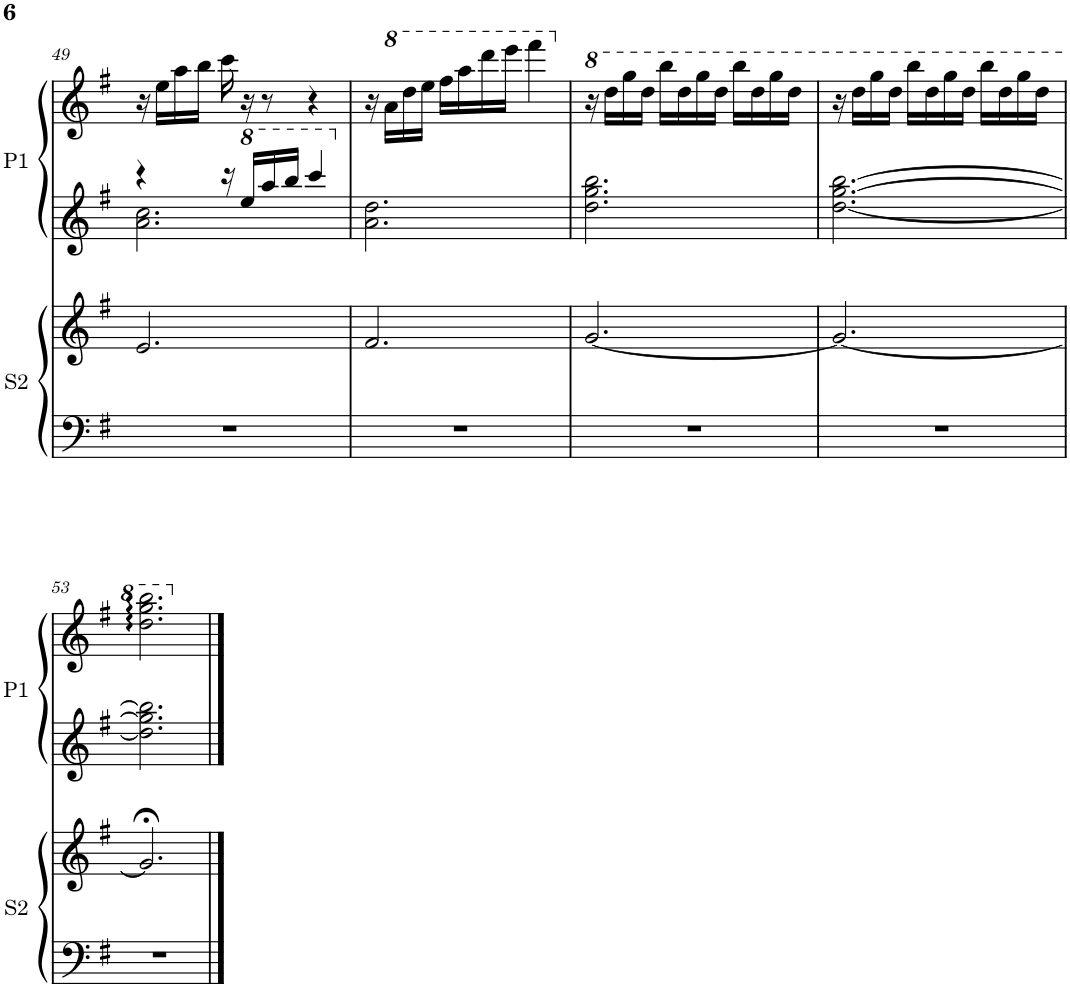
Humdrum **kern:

**kern	**kern	**kern	**kern
*part2	*part2	*part1	*part1
*staff4	*staff3	*staff2	*staff1
*I"Secondo	*	*I"Primo	*
*I'S2	*	*I'P1	*
!!LO:PB:g=z
*clefF4	*clefG2	*clefG2	*clefG2
*k[f#]	*k[f#]	*k[f#]	*k[f#]
*M3/4	*M3/4	*M3/4	*M3/4
=49	=49	=49	=49
*	*	*^	*
2.r	2.e/	4r	2.a\ 2.cc\	16r
.	.	.	.	16ee\LL
.	.	.	.	16aa\
.	.	.	.	16bb\JJ
.	.	16r	.	16ccc\
*	*	*8va	*	*
.	.	16eee/LL	.	16r
.	.	16aaa/	.	8r
.	.	16bbb/JJ	.	.
.	.	4cccc/	.	4r
*	*	*v	*v	*
=50	=50	=50	=50
*	*	*X8va	*
2.r	2.f#/	2.a\ 2.dd\	16r
*	*	*	*8va
.	.	.	16aa\LL
.	.	.	16ddd\
.	.	.	16eee\JJ
.	.	.	16fff#\LL
.	.	.	16aaa\
.	.	.	16dddd\
.	.	.	16eeee\JJ
.	.	.	4ffff#\
=51	=51	=51	=51
*	*	*	*X8va
*	*	*	*8va
2.r	[2.g/	2.dd\ 2.gg\ 2.bb\	16r
.	.	.	16ddd\LL
.	.	.	16ggg\
.	.	.	16ddd\JJ
.	.	.	16bbb\LL
.	.	.	16ddd\
.	.	.	16ggg\
.	.	.	16ddd\JJ
.	.	.	16bbb\LL
.	.	.	16ddd\
.	.	.	16ggg\
.	.	.	16ddd\JJ
=52	=52	=52	=52
2.r	2.g/_	[2.dd\ [2.gg\ [2.bb\	16r
.	.	.	16ddd\LL
.	.	.	16ggg\
.	.	.	16ddd\JJ
.	.	.	16bbb\LL
.	.	.	16ddd\
.	.	.	16ggg\
.	.	.	16ddd\JJ
.	.	.	16bbb\LL
.	.	.	16ddd\
.	.	.	16ggg\
.	.	.	16ddd\JJ
!!LO:LB:g=z
=53	=53	=53	=53
2.r	2.g;</]	2.dd\] 2.gg\] 2.bb\]	2.ddd\: 2.ggg\: 2.bbb\:
*	*	*	*X8va
==	==	==	==
*-	*-	*-	*-
